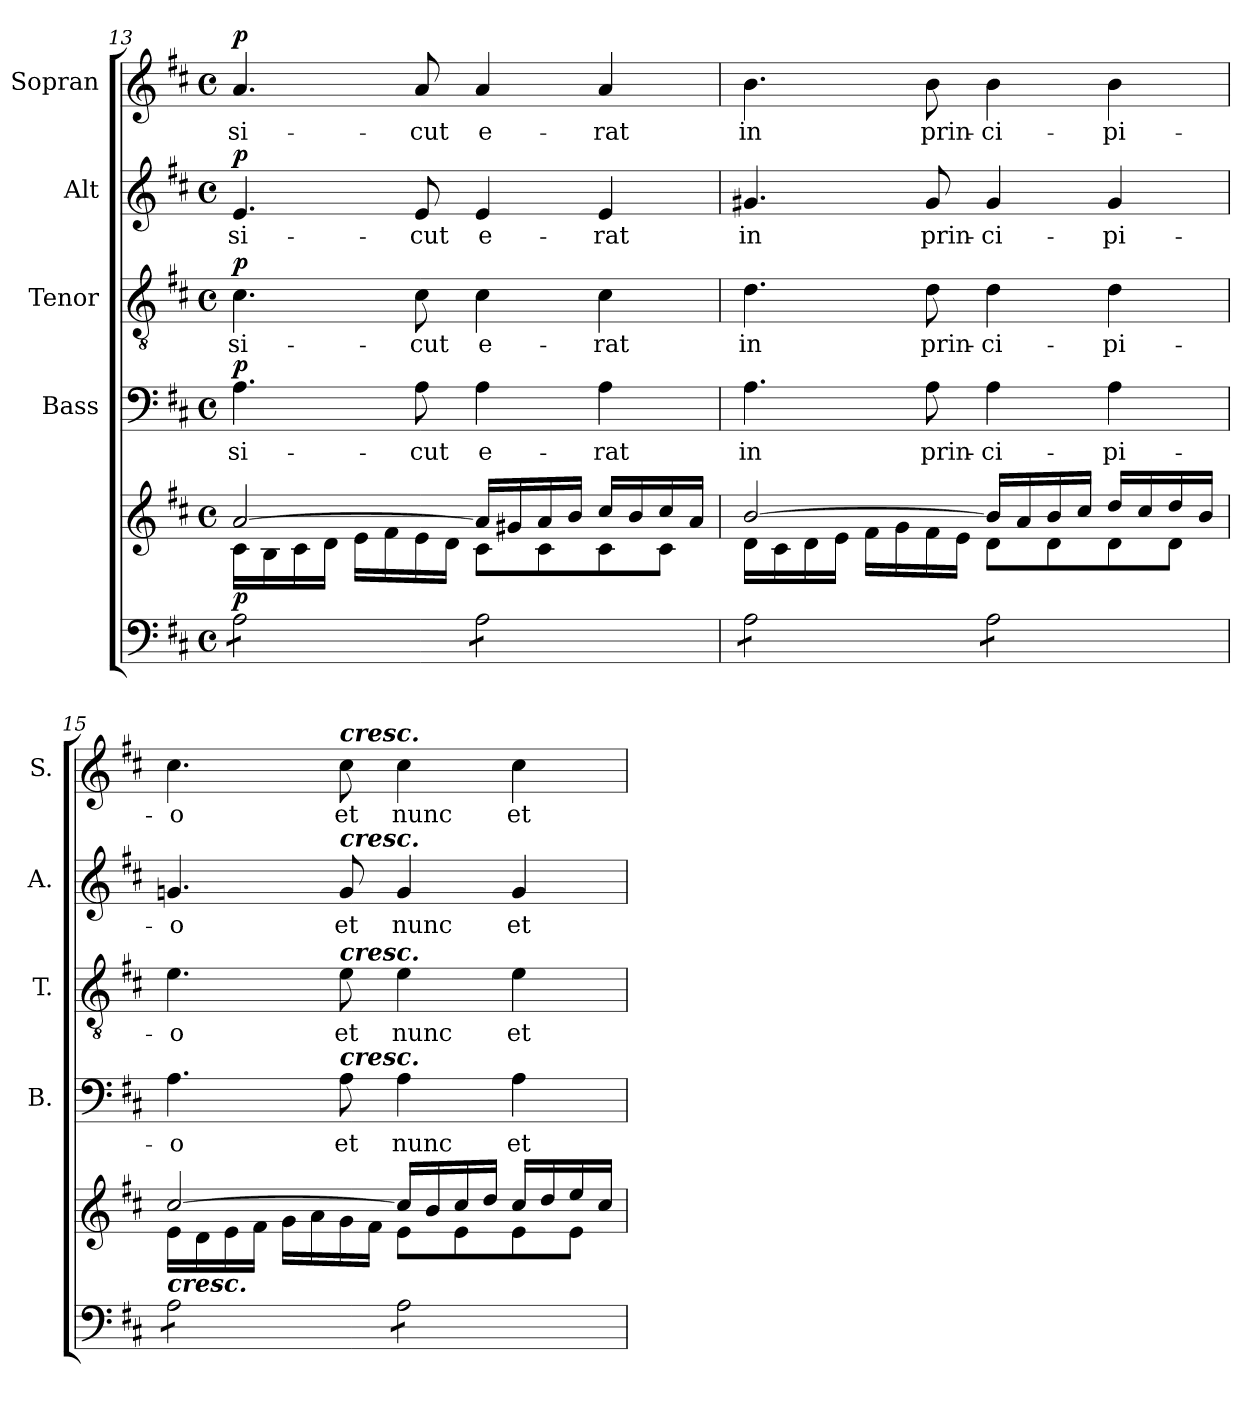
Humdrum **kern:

**kern	**kern	**dynam	**kern	**text	**dynam	**kern	**text	**dynam	**kern	**text	**dynam	**kern	**text	**dynam
*part5	*part5	*part5	*part4	*part4	*part4	*part3	*part3	*part3	*part2	*part2	*part2	*part1	*part1	*part1
*staff6	*staff5	*staff5/6	*staff4	*staff4	*staff4	*staff3	*staff3	*staff3	*staff2	*staff2	*staff2	*staff1	*staff1	*staff1
*	*	*	*I"Bass	*	*	*I"Tenor	*	*	*I"Alt	*	*	*I"Sopran	*	*
*	*	*	*I'B.	*	*	*I'T.	*	*	*I'A.	*	*	*I'S.	*	*
!!LO:LB:g=z
*clefF4	*clefG2	*	*clefF4	*	*	*clefGv2	*	*	*clefG2	*	*	*clefG2	*	*
*k[f#c#]	*k[f#c#]	*	*k[f#c#]	*	*	*k[f#c#]	*	*	*k[f#c#]	*	*	*k[f#c#]	*	*
*D:	*D:	*	*D:	*	*	*D:	*	*	*D:	*	*	*D:	*	*
*M4/4	*M4/4	*	*M4/4	*	*	*M4/4	*	*	*M4/4	*	*	*M4/4	*	*
*met(c)	*met(c)	*	*met(c)	*	*	*met(c)	*	*	*met(c)	*	*	*met(c)	*	*
=13	=13	=13	=13	=13	=13	=13	=13	=13	=13	=13	=13	=13	=13	=13
*	*^	*	*	*	*	*	*	*	*	*	*	*	*	*
!	!	!	!LO:DY:a=2	!	!LO:LY:b	!LO:DY:a	!	!LO:LY:b	!LO:DY:a	!	!LO:LY:b	!LO:DY:a	!	!LO:LY:b	!LO:DY:a
*tremolo	*	*	*	*	*	*	*	*	*	*	*	*	*	*	*
8A\L	[>2a/	16c#\LL	p	4.A\	si-	p	4.c#\	si-	p	4.e/	si-	p	4.a/	si-	p
.	.	16B\	.	.	.	.	.	.	.	.	.	.	.	.	.
8A\	.	16c#\	.	.	.	.	.	.	.	.	.	.	.	.	.
.	.	16d\JJ	.	.	.	.	.	.	.	.	.	.	.	.	.
8A\	.	16e\LL	.	.	.	.	.	.	.	.	.	.	.	.	.
.	.	16f#\	.	.	.	.	.	.	.	.	.	.	.	.	.
!	!	!	!	!	!LO:LY:b	!	!	!LO:LY:b	!	!	!LO:LY:b	!	!	!LO:LY:b	!
8A\J	.	16e\	.	8A\	-cut	.	8c#\	-cut	.	8e/	-cut	.	8a/	-cut	.
.	.	16d\JJ	.	.	.	.	.	.	.	.	.	.	.	.	.
!	!	!	!	!	!LO:LY:b	!	!	!LO:LY:b	!	!	!LO:LY:b	!	!	!LO:LY:b	!
8A\L	16a/LL]	8c#\L	.	4A\	e-	.	4c#\	e-	.	4e/	e-	.	4a/	e-	.
.	16g#X/	.	.	.	.	.	.	.	.	.	.	.	.	.	.
8A\	16a/	8c#\	.	.	.	.	.	.	.	.	.	.	.	.	.
.	16b/JJ	.	.	.	.	.	.	.	.	.	.	.	.	.	.
!	!	!	!	!	!LO:LY:b	!	!	!LO:LY:b	!	!	!LO:LY:b	!	!	!LO:LY:b	!
8A\	16cc#/LL	8c#\	.	4A\	-rat	.	4c#\	-rat	.	4e/	-rat	.	4a/	-rat	.
.	16b/	.	.	.	.	.	.	.	.	.	.	.	.	.	.
8A\J	16cc#/	8c#\J	.	.	.	.	.	.	.	.	.	.	.	.	.
.	16a/JJ	.	.	.	.	.	.	.	.	.	.	.	.	.	.
=14	=14	=14	=14	=14	=14	=14	=14	=14	=14	=14	=14	=14	=14	=14	=14
!	!	!	!	!	!LO:LY:b	!	!	!LO:LY:b	!	!	!LO:LY:b	!	!	!LO:LY:b	!
8A\L	[>2b/	16d\LL	.	4.A\	in	.	4.d\	in	.	4.g#X/	in	.	4.b\	in	.
.	.	16c#\	.	.	.	.	.	.	.	.	.	.	.	.	.
8A\	.	16d\	.	.	.	.	.	.	.	.	.	.	.	.	.
.	.	16e\JJ	.	.	.	.	.	.	.	.	.	.	.	.	.
8A\	.	16f#\LL	.	.	.	.	.	.	.	.	.	.	.	.	.
.	.	16g\	.	.	.	.	.	.	.	.	.	.	.	.	.
!	!	!	!	!	!LO:LY:b	!	!	!LO:LY:b	!	!	!LO:LY:b	!	!	!LO:LY:b	!
8A\J	.	16f#\	.	8A\	prin-	.	8d\	prin-	.	8g#/	prin-	.	8b\	prin-	.
.	.	16e\JJ	.	.	.	.	.	.	.	.	.	.	.	.	.
!	!	!	!	!	!LO:LY:b	!	!	!LO:LY:b	!	!	!LO:LY:b	!	!	!LO:LY:b	!
8A\L	16b/LL]	8d\L	.	4A\	-ci-	.	4d\	-ci-	.	4g#/	-ci-	.	4b\	-ci-	.
.	16a/	.	.	.	.	.	.	.	.	.	.	.	.	.	.
8A\	16b/	8d\	.	.	.	.	.	.	.	.	.	.	.	.	.
.	16cc#/JJ	.	.	.	.	.	.	.	.	.	.	.	.	.	.
!	!	!	!	!	!LO:LY:b	!	!	!LO:LY:b	!	!	!LO:LY:b	!	!	!LO:LY:b	!
8A\	16dd/LL	8d\	.	4A\	-pi-	.	4d\	-pi-	.	4g#/	-pi-	.	4b\	-pi-	.
.	16cc#/	.	.	.	.	.	.	.	.	.	.	.	.	.	.
8A\J	16dd/	8d\J	.	.	.	.	.	.	.	.	.	.	.	.	.
.	16b/JJ	.	.	.	.	.	.	.	.	.	.	.	.	.	.
=15	=15	=15	=15	=15	=15	=15	=15	=15	=15	=15	=15	=15	=15	=15	=15
!LO:TX:a:Bi:t=cresc.	!	!	!	!	!	!	!	!	!	!	!	!	!	!	!
!	!	!	!	!	!LO:LY:b	!	!	!LO:LY:b	!	!	!LO:LY:b	!	!	!LO:LY:b	!
8A\L	[>2cc#/	16e\LL	.	4.A\	-o	.	4.e\	-o	.	4.gn/	-o	.	4.cc#\	-o	.
.	.	16d\	.	.	.	.	.	.	.	.	.	.	.	.	.
8A\	.	16e\	.	.	.	.	.	.	.	.	.	.	.	.	.
.	.	16f#\JJ	.	.	.	.	.	.	.	.	.	.	.	.	.
8A\	.	16g\LL	.	.	.	.	.	.	.	.	.	.	.	.	.
.	.	16a\	.	.	.	.	.	.	.	.	.	.	.	.	.
!	!	!	!	!	!	!	!	!	!	!	!	!	!LO:TX:a:Bi:t=cresc.	!	!
!	!	!	!	!	!	!	!	!	!	!LO:TX:a:Bi:t=cresc.	!	!	!	!	!
!	!	!	!	!	!	!	!LO:TX:a:Bi:t=cresc.	!	!	!	!	!	!	!	!
!	!	!	!	!LO:TX:a:Bi:t=cresc.	!	!	!	!	!	!	!	!	!	!	!
!	!	!	!	!	!LO:LY:b	!	!	!LO:LY:b	!	!	!LO:LY:b	!	!	!LO:LY:b	!
8A\J	.	16g\	.	8A\	et	.	8e\	et	.	8g/	et	.	8cc#\	et	.
.	.	16f#\JJ	.	.	.	.	.	.	.	.	.	.	.	.	.
!	!	!	!	!	!LO:LY:b	!	!	!LO:LY:b	!	!	!LO:LY:b	!	!	!LO:LY:b	!
8A\L	16cc#/LL]	8e\L	.	4A\	nunc	.	4e\	nunc	.	4g/	nunc	.	4cc#\	nunc	.
.	16b/	.	.	.	.	.	.	.	.	.	.	.	.	.	.
8A\	16cc#/	8e\	.	.	.	.	.	.	.	.	.	.	.	.	.
.	16dd/JJ	.	.	.	.	.	.	.	.	.	.	.	.	.	.
!	!	!	!	!	!LO:LY:b	!	!	!LO:LY:b	!	!	!LO:LY:b	!	!	!LO:LY:b	!
8A\	16cc#/LL	8e\	.	4A\	et	.	4e\	et	.	4g/	et	.	4cc#\	et	.
.	16dd/	.	.	.	.	.	.	.	.	.	.	.	.	.	.
8A\J	16ee/	8e\J	.	.	.	.	.	.	.	.	.	.	.	.	.
*Xtremolo	*	*	*	*	*	*	*	*	*	*	*	*	*	*	*
.	16cc#/JJ	.	.	.	.	.	.	.	.	.	.	.	.	.	.
*	*v	*v	*	*	*	*	*	*	*	*	*	*	*	*	*
=	=	=	=	=	=	=	=	=	=	=	=	=	=	=
*-	*-	*-	*-	*-	*-	*-	*-	*-	*-	*-	*-	*-	*-	*-
